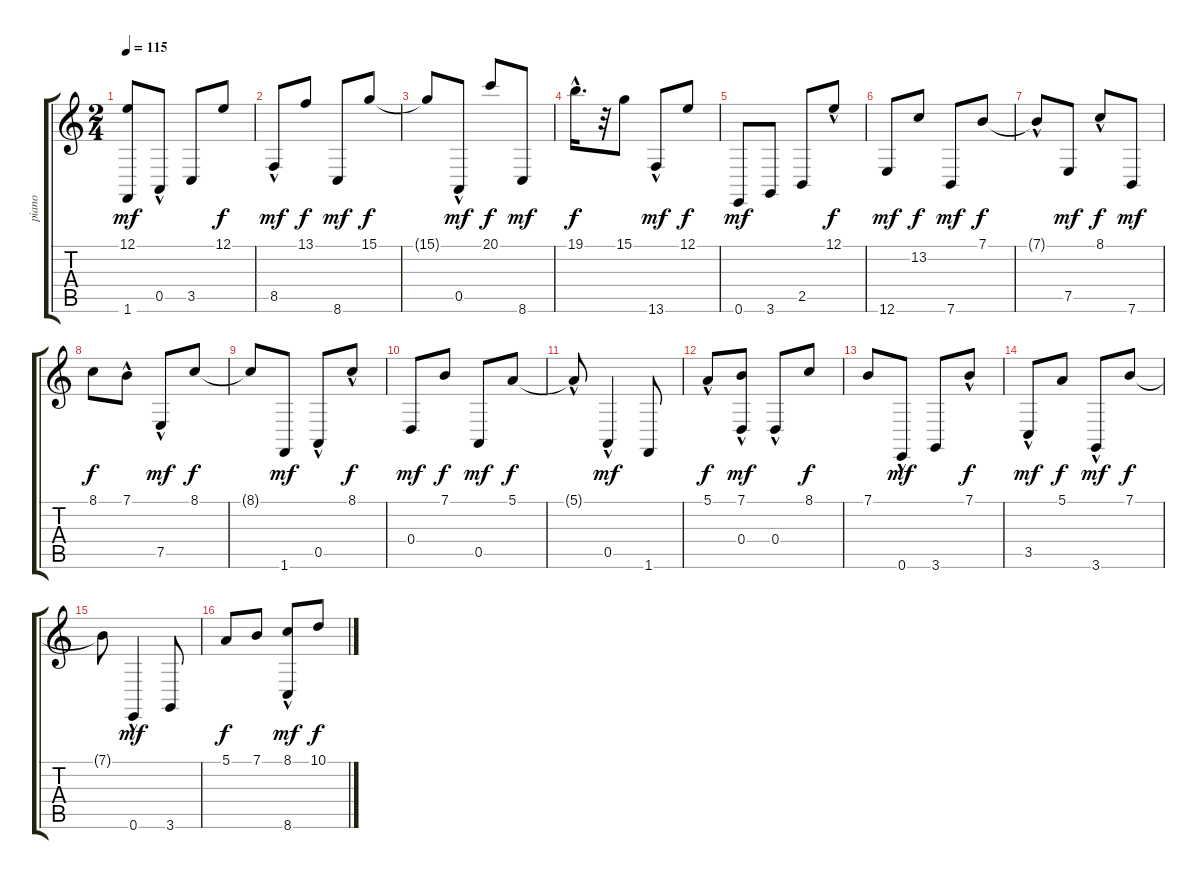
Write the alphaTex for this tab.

\track ("piano" "piano") {instrument brightacousticpiano}
\staff {score tabs}
\tuning (E4 B3 G3 D3 A2 E2) {hide}
\ts (2 4)
\tempo 115
\clef g2
\ks c
(12.1 1.6).8{dy mf instrument brightacousticpiano} 0.5{hac}.8 3.5.8 12.1.8{dy f} |
8.5{hac}.8{dy mf} 13.1.8{dy f} 8.6.8{dy mf} 15.1.8{dy f} |
15.1{t}.8 0.5{hac}.8{dy mf} 20.1.8{dy f} 8.6.8{dy mf} |
19.1{hac}.16{d dy f} r.32 15.1.8 13.6{hac}.8{dy mf} 12.1.8{dy f} |
0.6.8{dy mf} 3.6.8 2.5.8 12.1{hac}.8{dy f} |
12.6.8{dy mf} 13.2.8{dy f} 7.6.8{dy mf} 7.1.8{dy f} |
7.1{hac t}.8 7.5.8{dy mf} 8.1{hac}.8{dy f} 7.6.8{dy mf} |
8.1.8{dy f} 7.1{hac}.8 7.5{hac}.8{dy mf} 8.1.8{dy f} |
8.1{t}.8 1.6.8{dy mf} 0.5{hac}.8 8.1{hac}.8{dy f} |
0.4.8{dy mf} 7.1.8{dy f} 0.5.8{dy mf} 5.1.8{dy f} |
5.1{hac t}.8 0.5{hac}.4{dy mf} 1.6.8 |
5.1{hac}.8{dy f} (7.1{hac} 0.4).8{dy mf} 0.4{hac}.8 8.1.8{dy f} |
7.1.8 0.6{hac}.8{dy mf} 3.6.8 7.1{hac}.8{dy f} |
3.5{hac}.8{dy mf} 5.1.8{dy f} 3.6{hac}.8{dy mf} 7.1.8{dy f} |
7.1{t}.8 0.6{hac}.4{dy mf} 3.6.8 |
5.1.8{dy f} 7.1.8 (8.1{hac} 8.6).8{dy mf} 10.1.8{dy f}
